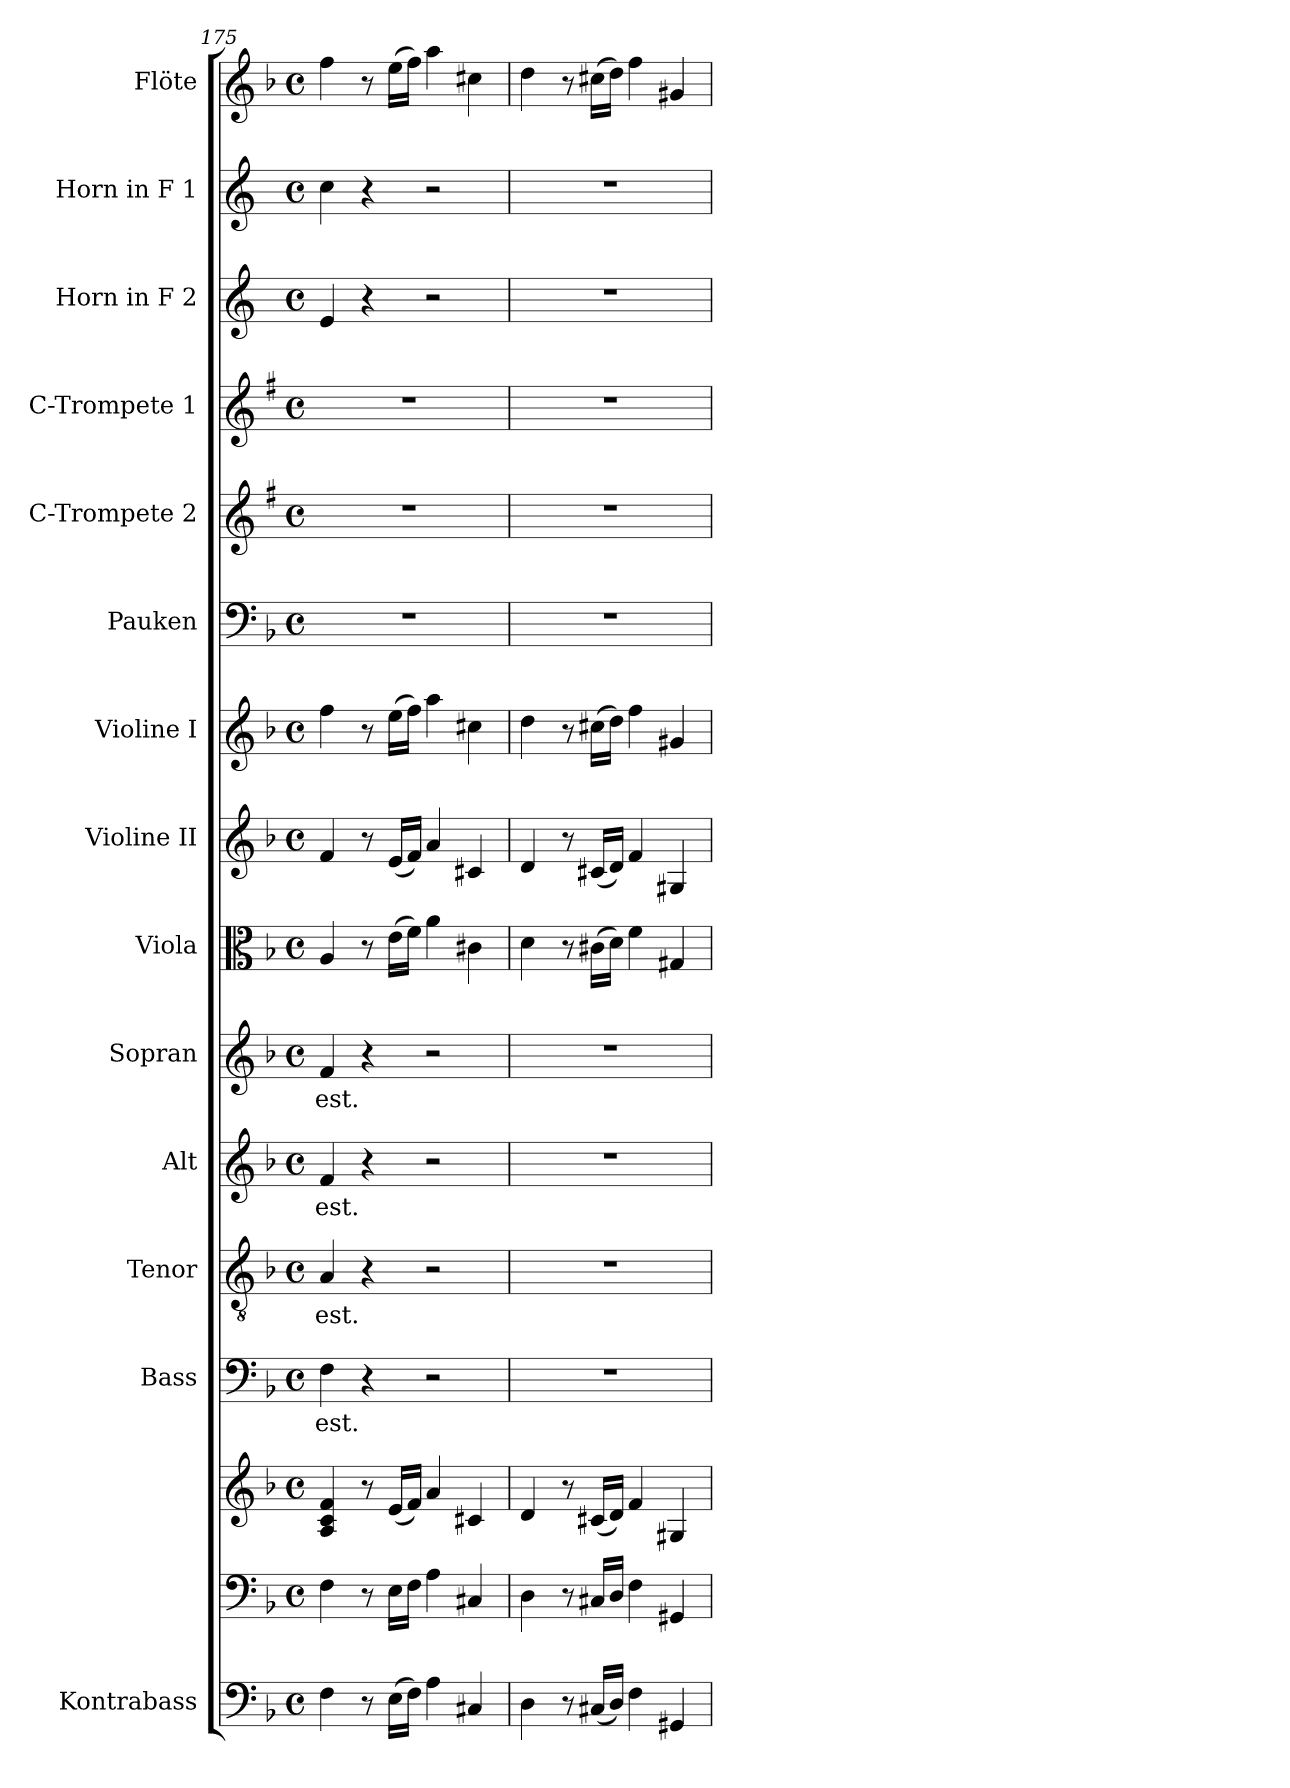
**kern	**kern	**kern	**kern	**text	**kern	**text	**kern	**text	**kern	**text	**kern	**kern	**kern	**kern	**kern	**kern	**kern	**kern	**kern
*part15	*part14	*part14	*part13	*part13	*part12	*part12	*part11	*part11	*part10	*part10	*part9	*part8	*part7	*part6	*part5	*part4	*part3	*part2	*part1
*staff16	*staff15	*staff14	*staff13	*staff13	*staff12	*staff12	*staff11	*staff11	*staff10	*staff10	*staff9	*staff8	*staff7	*staff6	*staff5	*staff4	*staff3	*staff2	*staff1
*I"Kontrabass	*	*	*I"Bass	*	*I"Tenor	*	*I"Alt	*	*I"Sopran	*	*I"Viola	*I"Violine II	*I"Violine I	*I"Pauken	*I"C-Trompete 2	*I"C-Trompete 1	*I"Horn in F 2	*I"Horn in F 1	*I"Flöte
*I'Kb.	*	*	*I'B.	*	*I'T.	*	*I'A.	*	*I'S.	*	*I'Vla.	*I'Vl. II	*I'Vl. I	*I'Pk.	*I'C Trp. 2	*I'C Trp. 1	*	*	*I'Fl.
*clefF4	*clefF4	*clefG2	*clefF4	*	*clefGv2	*	*clefG2	*	*clefG2	*	*clefC3	*clefG2	*clefG2	*clefF4	*clefG2	*clefG2	*clefG2	*clefG2	*clefG2
*ITrd7c12	*	*	*	*	*	*	*	*	*	*	*	*	*	*	*ITrd1c2	*ITrd1c2	*ITrd4c7	*ITrd4c7	*
*k[b-]	*k[b-]	*k[b-]	*k[b-]	*	*k[b-]	*	*k[b-]	*	*k[b-]	*	*k[b-]	*k[b-]	*k[b-]	*k[b-]	*k[b-]	*k[b-]	*k[b-]	*k[b-]	*k[b-]
*F:	*F:	*F:	*F:	*	*F:	*	*F:	*	*F:	*	*F:	*F:	*F:	*F:	*F:	*F:	*F:	*F:	*F:
*M4/4	*M4/4	*M4/4	*M4/4	*	*M4/4	*	*M4/4	*	*M4/4	*	*M4/4	*M4/4	*M4/4	*M4/4	*M4/4	*M4/4	*M4/4	*M4/4	*M4/4
*met(c)	*met(c)	*met(c)	*met(c)	*	*met(c)	*	*met(c)	*	*met(c)	*	*met(c)	*met(c)	*met(c)	*met(c)	*met(c)	*met(c)	*met(c)	*met(c)	*met(c)
=175	=175	=175	=175	=175	=175	=175	=175	=175	=175	=175	=175	=175	=175	=175	=175	=175	=175	=175	=175
!	!	!	!	!LO:LY:b	!	!LO:LY:b	!	!LO:LY:b	!	!LO:LY:b	!	!	!	!	!	!	!	!	!
4FF\	4F\	4A/ 4c/ 4f/	4F\	est.	4A/	est.	4f/	est.	4f/	est.	4A/	4f/	4ff\	1r	1r	1r	4A/	4f\	4ff\
8r	8r	8r	4r	.	4r	.	4r	.	4r	.	8r	8r	8r	.	.	.	4r	4r	8r
(>16EE\LL	16E\LL	(<16e/LL	.	.	.	.	.	.	.	.	(>16e\LL	(<16e/LL	(>16ee\LL	.	.	.	.	.	(>16ee\LL
16FF\JJ)	16F\JJ	16f/JJ)	.	.	.	.	.	.	.	.	16f\JJ)	16f/JJ)	16ff\JJ)	.	.	.	.	.	16ff\JJ)
4AA\	4A\	4a/	2r	.	2r	.	2r	.	2r	.	4a\	4a/	4aa\	.	.	.	2r	2r	4aa\
4CC#X/	4C#X/	4c#X/	.	.	.	.	.	.	.	.	4c#X\	4c#X/	4cc#X\	.	.	.	.	.	4cc#X\
=176	=176	=176	=176	=176	=176	=176	=176	=176	=176	=176	=176	=176	=176	=176	=176	=176	=176	=176	=176
4DD\	4D\	4d/	1r	.	1r	.	1r	.	1r	.	4d\	4d/	4dd\	1r	1r	1r	1r	1r	4dd\
8r	8r	8r	.	.	.	.	.	.	.	.	8r	8r	8r	.	.	.	.	.	8r
(<16CC#X/LL	16C#X/LL	(<16c#X/LL	.	.	.	.	.	.	.	.	(>16c#X\LL	(<16c#X/LL	(>16cc#X\LL	.	.	.	.	.	(>16cc#X\LL
16DD/JJ)	16D/JJ	16d/JJ)	.	.	.	.	.	.	.	.	16d\JJ)	16d/JJ)	16dd\JJ)	.	.	.	.	.	16dd\JJ)
4FF\	4F\	4f/	.	.	.	.	.	.	.	.	4f\	4f/	4ff\	.	.	.	.	.	4ff\
4GGG#X/	4GG#X/	4G#X/	.	.	.	.	.	.	.	.	4G#X/	4G#X/	4g#X/	.	.	.	.	.	4g#X/
=	=	=	=	=	=	=	=	=	=	=	=	=	=	=	=	=	=	=	=
*-	*-	*-	*-	*-	*-	*-	*-	*-	*-	*-	*-	*-	*-	*-	*-	*-	*-	*-	*-
